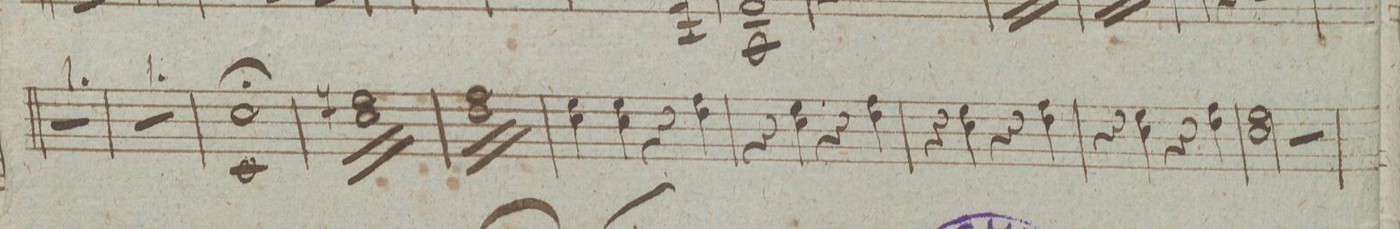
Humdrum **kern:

**kern	**dynam
*I"Violino 2do	*
*clefG2	*
*k[]	*
*met(c|)	*
*M2/2	*
1r	.
=82	=82
1r	.
=83	=83
1cc/ 1c/;	.
=84	=84
*tremolo	*
16een\ 16cc\LL	.
16ee\ 16cc\	.
16ee\ 16cc\	.
16ee\ 16cc\	.
16ee\ 16cc\	.
16ee\ 16cc\	.
16ee\ 16cc\	.
16ee\ 16cc\	.
16ee\ 16cc\	.
16ee\ 16cc\	.
16ee\ 16cc\	.
16ee\ 16cc\	.
16ee\ 16cc\	.
16ee\ 16cc\	.
16ee\ 16cc\	.
16ee\ 16cc\JJ	.
=85	=85
16ff\ 16dd\LL	.
16ff\ 16dd\	.
16ff\ 16dd\	.
16ff\ 16dd\	.
16ff\ 16dd\	.
16ff\ 16dd\	.
16ff\ 16dd\	.
16ff\ 16dd\	.
16ff\ 16dd\	.
16ff\ 16dd\	.
16ff\ 16dd\	.
16ff\ 16dd\	.
16ff\ 16dd\	.
16ff\ 16dd\	.
16ff\ 16dd\	.
16ff\ 16dd\JJ	.
*Xtremolo	*
=86	=86
4ee\ 4cc\	.
4ee\ 4cc\	.
4r	.
4ff\ 4dd\	.
=87	=87
4r	.
4ee\ 4cc\	.
4r	.
4ff\ 4dd\	.
=88	=88
4r	.
4ee\ 4cc\	.
4r	.
4ff\ 4dd\	.
=89	=89
4r	.
4ee\ 4cc\	.
4r	.
4ff\ 4dd\	.
=90	=90
2ee\ 2cc\	.
2r	.
=91	=91
*-	*-
